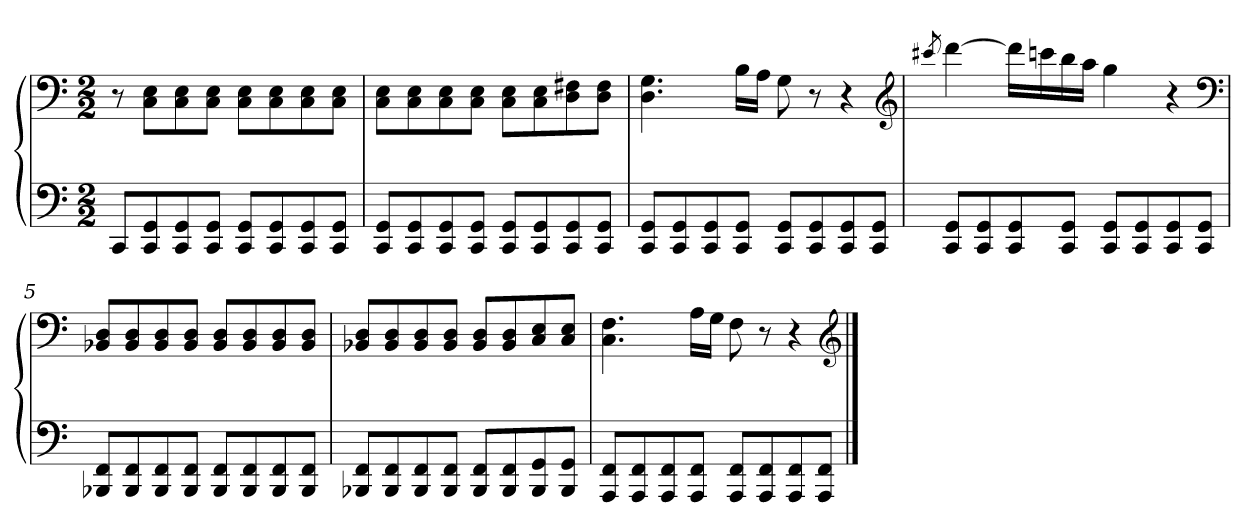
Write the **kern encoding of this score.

**kern	**kern
*part1	*part1
*staff2	*staff1
*clefF4	*clefF4
*k[]	*k[]
*C:	*C:
*M2/2	*M2/2
=	=
8CC/L	8r
8CC/ 8GG/	8C\ 8E\L
8CC/ 8GG/	8C\ 8E\
8CC/ 8GG/J	8C\ 8E\J
8CC/ 8GG/L	8C\ 8E\L
8CC/ 8GG/	8C\ 8E\
8CC/ 8GG/	8C\ 8E\
8CC/ 8GG/J	8C\ 8E\J
=2	=2
8CC/ 8GG/L	8C\ 8E\L
8CC/ 8GG/	8C\ 8E\
8CC/ 8GG/	8C\ 8E\
8CC/ 8GG/J	8C\ 8E\J
8CC/ 8GG/L	8C\ 8E\L
8CC/ 8GG/	8C\ 8E\
8CC/ 8GG/	8D\ 8F#X\
8CC/ 8GG/J	8D\ 8F#\J
=3	=3
8CC/ 8GG/L	4.D 4.G
8CC/ 8GG/	.
8CC/ 8GG/	.
8CC/ 8GG/J	16B\LL
.	16A\JJ
8CC/ 8GG/L	8G
8CC/ 8GG/	8r
8CC/ 8GG/	4r
8CC/ 8GG/J	.
*	*clefG2
=4	=4
.	8qccc#X
8CC/ 8GG/L	[4ddd
8CC/ 8GG/	.
8CC/ 8GG/	16ddd\LL]
.	16cccn\
8CC/ 8GG/J	16bb\
.	16aa\JJ
8CC/ 8GG/L	4gg
8CC/ 8GG/	.
8CC/ 8GG/	4r
8CC/ 8GG/J	.
*	*clefF4
=5	=5
8BBB-X/ 8FF/L	8BB-X/ 8D/L
8BBB-/ 8FF/	8BB-/ 8D/
8BBB-/ 8FF/	8BB-/ 8D/
8BBB-/ 8FF/J	8BB-/ 8D/J
8BBB-/ 8FF/L	8BB-/ 8D/L
8BBB-/ 8FF/	8BB-/ 8D/
8BBB-/ 8FF/	8BB-/ 8D/
8BBB-/ 8FF/J	8BB-/ 8D/J
=6	=6
8BBB-X/ 8FF/L	8BB-X/ 8D/L
8BBB-/ 8FF/	8BB-/ 8D/
8BBB-/ 8FF/	8BB-/ 8D/
8BBB-/ 8FF/J	8BB-/ 8D/J
8BBB-/ 8FF/L	8BB-/ 8D/L
8BBB-/ 8FF/	8BB-/ 8D/
8BBB-/ 8GG/	8C/ 8E/
8BBB-/ 8GG/J	8C/ 8E/J
=7	=7
8AAA/ 8FF/L	4.C 4.F
8AAA/ 8FF/	.
8AAA/ 8FF/	.
8AAA/ 8FF/J	16A\LL
.	16G\JJ
8AAA/ 8FF/L	8F
8AAA/ 8FF/	8r
8AAA/ 8FF/	4r
8AAA/ 8FF/J	.
*	*clefG2
==	==
*-	*-
